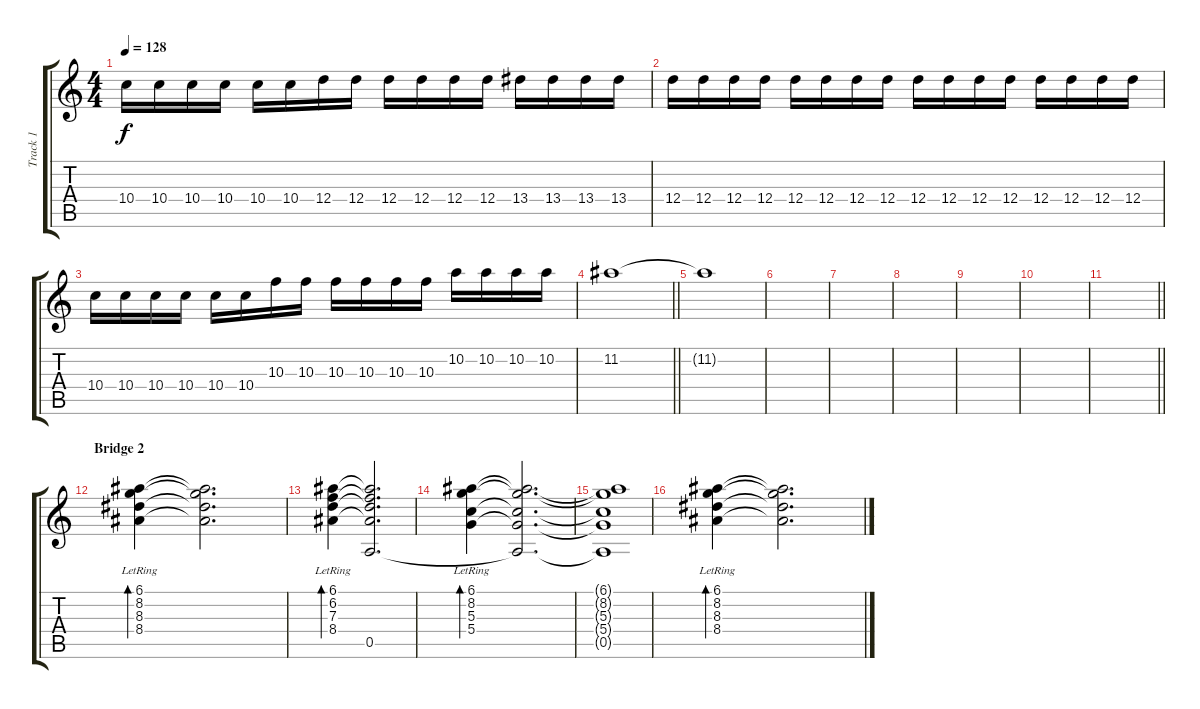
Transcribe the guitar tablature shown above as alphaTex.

\track ("Track 1" "Track 1") {instrument electricguitarjazz}
\staff {score tabs}
\tuning (E4 B3 G3 D3 A2 E2) {hide}
\ts (4 4)
\tempo 128
\clef g2
\ks c
10.4.16{dy f} 10.4.16 10.4.16 10.4.16 10.4.16 10.4.16 12.4.16 12.4.16 12.4.16 12.4.16 12.4.16 12.4.16 13.4.16 13.4.16 13.4.16 13.4.16 |
12.4.16 12.4.16 12.4.16 12.4.16 12.4.16 12.4.16 12.4.16 12.4.16 12.4.16 12.4.16 12.4.16 12.4.16 12.4.16 12.4.16 12.4.16 12.4.16 |
10.4.16 10.4.16 10.4.16 10.4.16 10.4.16 10.4.16 10.3.16 10.3.16 10.3.16 10.3.16 10.3.16 10.3.16 10.2.16 10.2.16 10.2.16 10.2.16 |
\barLineRight lightlight
11.2.1{volume 0} |
11.2{t}.1 |
|
|
|
|
|
\barLineRight lightlight
|
\section ("" "Bridge 2")
(6.1{lr} 8.2{lr} 8.3{lr} 8.4{lr}).4{bd 240} (6.1{t} 8.2{t} 8.3{t} 8.4{t}).2{d} |
(6.1{lr} 6.2{lr} 7.3{lr} 8.4{lr}).4{bd 240} (6.1{t} 6.2{t} 7.3{t} 8.4{t} 0.5).2{d} |
(6.1{lr} 8.2{lr} 5.3{lr} 5.4{lr}).4{bd 240} (6.1{t} 8.2{t} 5.3{t} 5.4{t} 0.5{t}).2{d} |
(6.1{t} 8.2{t} 5.3{t} 5.4{t} 0.5{t}).1 |
(6.1{lr} 8.2{lr} 8.3{lr} 8.4{lr}).4{bd 240} (6.1{t} 8.2{t} 8.3{t} 8.4{t}).2{d}
